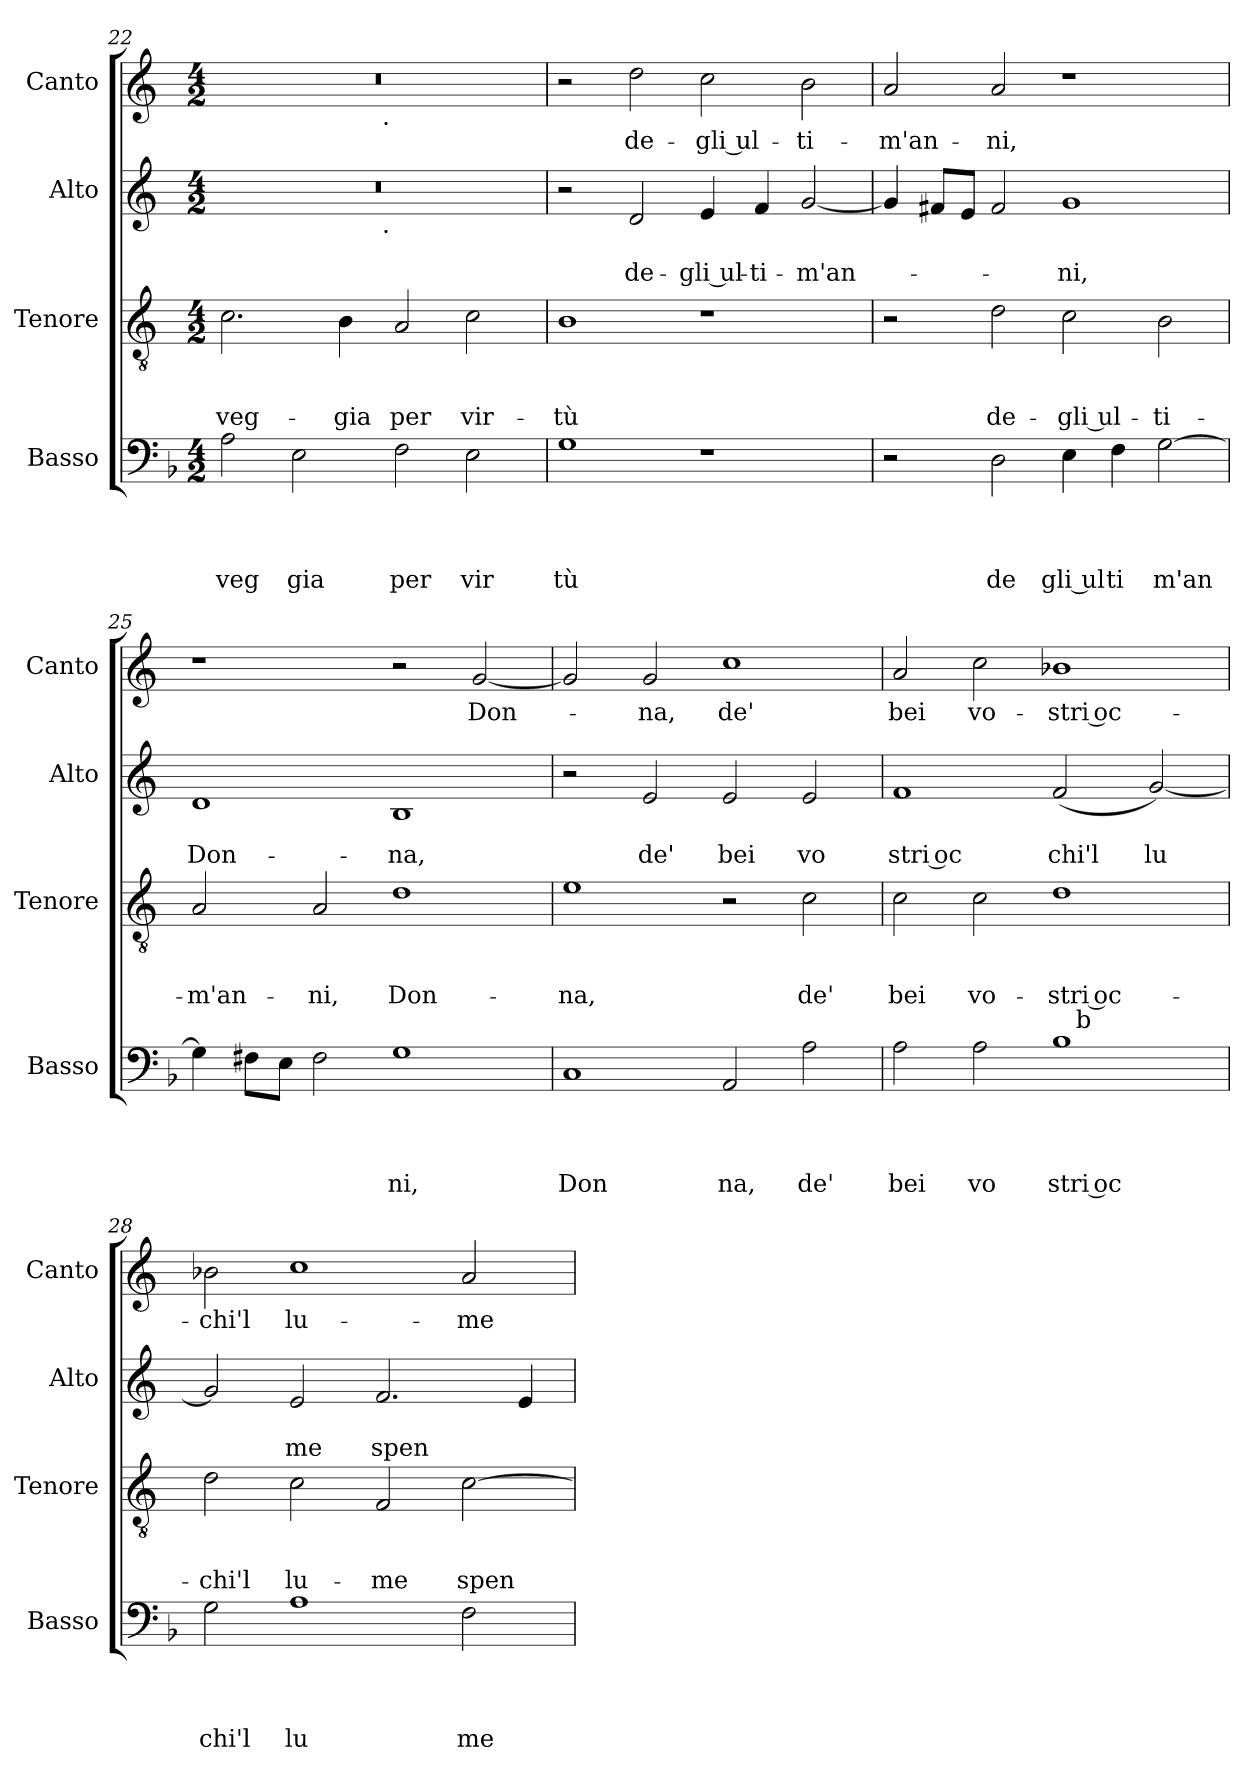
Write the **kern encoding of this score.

**kern	**text	**text	**text	**text	**kern	**text	**text	**text	**kern	**text	**text	**kern	**text
*part4	*part4	*part4	*part4	*part4	*part3	*part3	*part3	*part3	*part2	*part2	*part2	*part1	*part1
*staff4	*staff4	*staff4	*staff4	*staff4	*staff3	*staff3	*staff3	*staff3	*staff2	*staff2	*staff2	*staff1	*staff1
*I"Basso	*	*	*	*	*I"Tenore	*	*	*	*I"Alto	*	*	*I"Canto	*
*I'Basso	*	*	*	*	*I'Tenore	*	*	*	*I'Alto	*	*	*I'Canto	*
*clefF4	*	*	*	*	*clefGv2	*	*	*	*clefG2	*	*	*clefG2	*
*	*	*	*	*	*ITrd-3c-5	*	*	*	*ITrd-3c-5	*	*	*ITrd-3c-5	*
*k[b-]	*	*	*	*	*k[b-]	*	*	*	*k[b-]	*	*	*k[b-]	*
*F:	*	*	*	*	*F:	*	*	*	*F:	*	*	*F:	*
*M4/2	*	*	*	*	*M4/2	*	*	*	*M4/2	*	*	*M4/2	*
=22	=22	=22	=22	=22	=22	=22	=22	=22	=22	=22	=22	=22	=22
!	!	!	!	!LO:LY:b	!	!	!	!LO:LY:b	!	!	!	!	!
*	*	*	*	*	*	*	*	*	*^	*	*	*^	*
2A\	.	.	.	veg	2.f\	.	.	veg-	0r	2ryy	.	.	0r	2ryy	.
!	!	!	!	!LO:LY:b	!	!	!	!	!	!	!	!	!	!	!
2E\	.	.	.	gia	.	.	.	.	.	4...ryy	.	.	.	4...ryy	.
!	!	!	!	!	!	!	!	!LO:LY:b	!	!	!	!	!	!	!
.	.	.	.	.	4e\	.	.	-gia	.	.	.	.	.	.	.
!	!	!	!	!	!	!	!	!	!	!	!	!	!	!LO:TX:b:t=.	!
!	!	!	!	!	!	!	!	!	!	!LO:TX:b:t=.	!	!	!	!	!
.	.	.	.	.	.	.	.	.	.	1ryy	.	.	.	1ryy	.
!	!	!	!	!LO:LY:b	!	!	!	!LO:LY:b	!	!	!	!	!	!	!
2F\	.	.	.	per	2d/	.	.	per	.	.	.	.	.	.	.
!	!	!	!	!LO:LY:b	!	!	!	!LO:LY:b	!	!	!	!	!	!	!
2E\	.	.	.	vir	2f\	.	.	vir-	.	.	.	.	.	.	.
.	.	.	.	.	.	.	.	.	.	32ryy	.	.	.	32ryy	.
=23	=23	=23	=23	=23	=23	=23	=23	=23	=23	=23	=23	=23	=23	=23	=23
!	!	!	!	!LO:LY:b	!	!	!	!LO:LY:b	!	!	!	!	!	!	!
*	*	*	*	*	*	*	*	*	*v	*v	*	*	*	*	*
*	*	*	*	*	*	*	*	*	*	*	*	*v	*v	*
1G	.	.	.	tù	1e	.	.	-tù	2r	.	.	2r	.
!	!	!	!	!	!	!	!	!	!	!	!LO:LY:b	!	!LO:LY:b
.	.	.	.	.	.	.	.	.	2g/	.	de-	2gg\	de-
!	!	!	!	!	!	!	!	!	!	!	!LO:LY:b:rj	!	!LO:LY:b:rj
1r	.	.	.	.	1r	.	.	.	4a/	.	-gli ul-	2ff\	-gli ul-
!	!	!	!	!	!	!	!	!	!	!	!LO:LY:b	!	!
.	.	.	.	.	.	.	.	.	4b-/	.	-ti-	.	.
!	!	!	!	!	!	!	!	!	!	!	!LO:LY:b	!	!LO:LY:b
.	.	.	.	.	.	.	.	.	[<2cc/	.	-m'an-	2ee\	-ti-
=24	=24	=24	=24	=24	=24	=24	=24	=24	=24	=24	=24	=24	=24
!	!	!	!	!	!	!	!	!	!	!	!	!	!LO:LY:b
2r	.	.	.	.	2r	.	.	.	4cc/]	.	.	2dd/	-m'an-
.	.	.	.	.	.	.	.	.	8bn/L	.	.	.	.
.	.	.	.	.	.	.	.	.	8a/J	.	.	.	.
!	!	!	!	!LO:LY:b	!	!	!	!LO:LY:b	!	!	!	!	!LO:LY:b
2D\	.	.	.	de	2g\	.	.	de-	2b/	.	.	2dd/	-ni,
!	!	!	!	!LO:LY:b:rj	!	!	!	!LO:LY:b:rj	!	!	!LO:LY:b	!	!
4E\	.	.	.	gli ul	2f\	.	.	-gli ul-	1cc	.	-ni,	1r	.
!	!	!	!	!LO:LY:b	!	!	!	!	!	!	!	!	!
4F\	.	.	.	ti	.	.	.	.	.	.	.	.	.
!	!	!	!	!LO:LY:b	!	!	!	!LO:LY:b	!	!	!	!	!
[>2G\	.	.	.	m'an	2e\	.	.	-ti-	.	.	.	.	.
=25	=25	=25	=25	=25	=25	=25	=25	=25	=25	=25	=25	=25	=25
!	!	!	!	!	!	!	!	!LO:LY:b	!	!	!LO:LY:b	!	!
4G\]	.	.	.	.	2d/	.	.	-m'an-	1g	.	Don-	1r	.
8F#X\L	.	.	.	.	.	.	.	.	.	.	.	.	.
8E\J	.	.	.	.	.	.	.	.	.	.	.	.	.
!	!	!	!	!	!	!	!	!LO:LY:b	!	!	!	!	!
2F#\	.	.	.	.	2d/	.	.	-ni,	.	.	.	.	.
!	!	!	!	!LO:LY:b	!	!	!	!LO:LY:b	!	!	!LO:LY:b	!	!
1G	.	.	.	ni,	1g	.	.	Don-	1e	.	-na,	2r	.
!	!	!	!	!	!	!	!	!	!	!	!	!	!LO:LY:b
.	.	.	.	.	.	.	.	.	.	.	.	[<2cc/	Don-
!!LO:LB:g=z
=26	=26	=26	=26	=26	=26	=26	=26	=26	=26	=26	=26	=26	=26
!	!	!	!	!LO:LY:b	!	!	!	!LO:LY:b	!	!	!	!	!
1C	.	.	.	Don	1a	.	.	-na,	2r	.	.	2cc/]	.
!	!	!	!	!	!	!	!	!	!	!	!LO:LY:b	!	!LO:LY:b
.	.	.	.	.	.	.	.	.	2a/	.	de'	2cc/	-na,
!	!	!	!	!LO:LY:b	!	!	!	!	!	!	!LO:LY:b	!	!LO:LY:b
2AA/	.	.	.	na,	2r	.	.	.	2a/	.	bei	1ff	de'
!	!	!	!	!LO:LY:b	!	!	!	!LO:LY:b	!	!	!LO:LY:b	!	!
2A\	.	.	.	de'	2f\	.	.	de'	2a/	.	vo	.	.
=27	=27	=27	=27	=27	=27	=27	=27	=27	=27	=27	=27	=27	=27
!	!	!	!	!LO:LY:b	!	!	!	!LO:LY:b	!	!	!LO:LY:b:rj	!	!LO:LY:b
*^	*	*	*	*	*	*	*	*	*	*	*	*	*
2A\	1ryy	.	.	.	bei	2f\	.	.	bei	1b-	.	stri oc	2dd/	bei
!	!	!	!	!	!LO:LY:b	!	!	!	!LO:LY:b	!	!	!	!	!LO:LY:b
2A\	.	.	.	.	vo	2f\	.	.	vo-	.	.	.	2ff\	vo-
!	!	!	!	!	!LO:LY:b:rj	!	!	!	!LO:LY:b:rj	!	!	!LO:LY:b	!	!LO:LY:b:rj
1B-	16ryy	.	.	.	stri oc	1g	.	.	-stri oc-	(2b-/	.	chi'l	1ee-X	-stri oc-
!	!LO:TX:a:t=b	!	!	!	!	!	!	!	!	!	!	!	!	!
.	2...ryy	.	.	.	.	.	.	.	.	.	.	.	.	.
!	!	!	!	!	!	!	!	!	!	!	!	!LO:LY:b	!	!
.	.	.	.	.	.	.	.	.	.	[<2cc/)	.	lu	.	.
=28	=28	=28	=28	=28	=28	=28	=28	=28	=28	=28	=28	=28	=28	=28
!	!	!	!	!	!LO:LY:b	!	!	!	!LO:LY:b	!	!	!	!	!LO:LY:b
*v	*v	*	*	*	*	*	*	*	*	*	*	*	*	*
2G\	.	.	.	chi'l	2g\	.	.	-chi'l	2cc/]	.	.	2ee-X\	-chi'l
!	!	!	!	!LO:LY:b	!	!	!	!LO:LY:b	!	!	!LO:LY:b	!	!LO:LY:b
1A	.	.	.	lu	2f\	.	.	lu-	2a/	.	me	1ff	lu-
!	!	!	!	!	!	!	!	!LO:LY:b	!	!	!LO:LY:b	!	!
.	.	.	.	.	2B-/	.	.	-me	2.b-/	.	spen	.	.
!	!	!	!	!LO:LY:b	!	!	!	!LO:LY:b	!	!	!	!	!LO:LY:b
2F\	.	.	.	me	[>2f\	.	.	spen-	.	.	.	2dd/	-me
.	.	.	.	.	.	.	.	.	4a/	.	.	.	.
=	=	=	=	=	=	=	=	=	=	=	=	=	=
*-	*-	*-	*-	*-	*-	*-	*-	*-	*-	*-	*-	*-	*-
